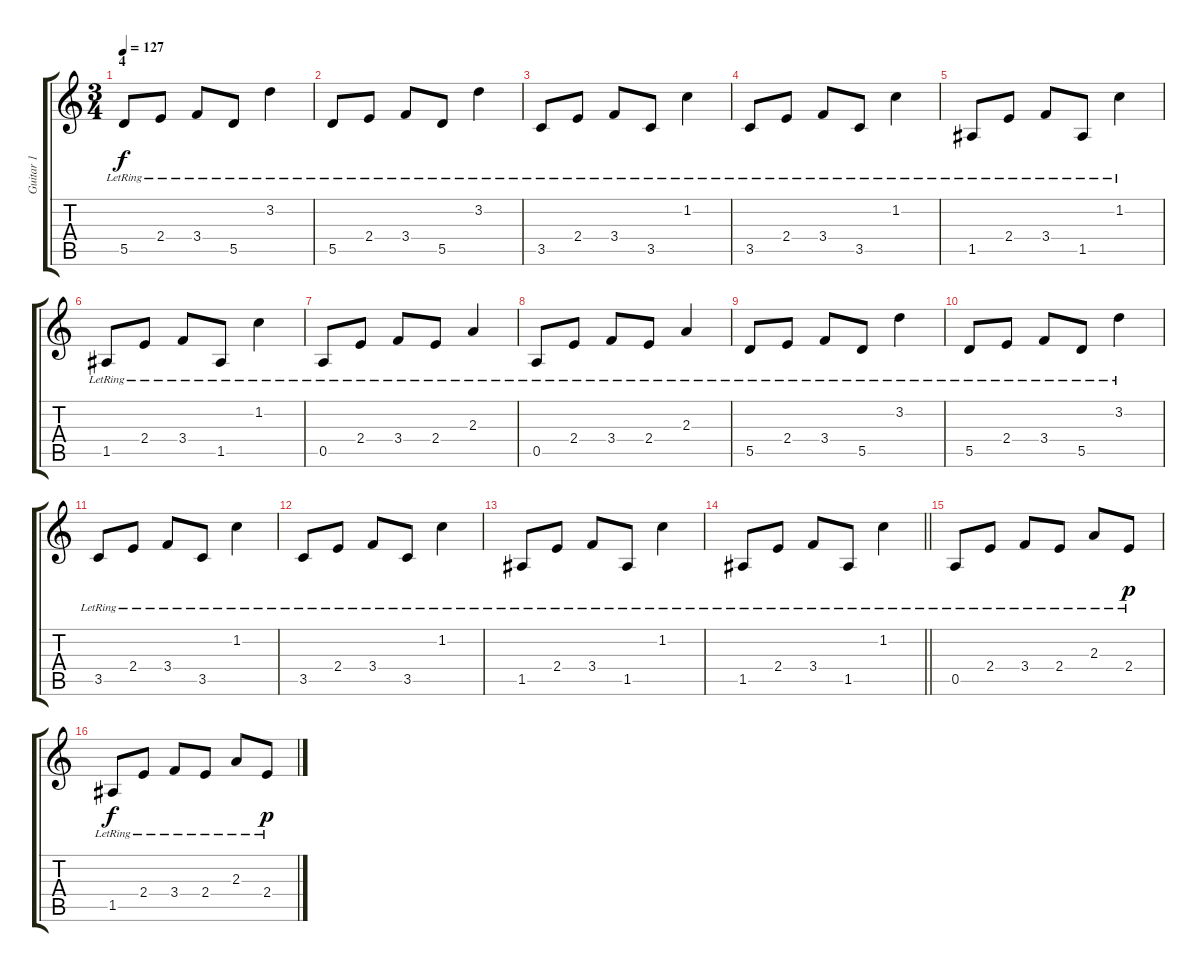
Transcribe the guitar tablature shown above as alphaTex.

\track ("Guitar 1" "Guitar 1") {instrument acousticguitarsteel}
\staff {score tabs}
\tuning (E4 B3 G3 D3 A2 E2) {hide}
\ts (3 4)
\section ("" "4")
\tempo 127
\clef g2
\ks c
5.5{lr}.8{dy f} 2.4{lr}.8 3.4{lr}.8 5.5{lr}.8 3.2{lr}.4 |
5.5{lr}.8 2.4{lr}.8 3.4{lr}.8 5.5{lr}.8 3.2{lr}.4 |
3.5{lr}.8 2.4{lr}.8 3.4{lr}.8 3.5{lr}.8 1.2{lr}.4 |
3.5{lr}.8 2.4{lr}.8 3.4{lr}.8 3.5{lr}.8 1.2{lr}.4 |
1.5{lr}.8 2.4{lr}.8 3.4{lr}.8 1.5{lr}.8 1.2{lr}.4 |
1.5{lr}.8 2.4{lr}.8 3.4{lr}.8 1.5{lr}.8 1.2{lr}.4 |
0.5{lr}.8 2.4{lr}.8 3.4{lr}.8 2.4{lr}.8 2.3{lr}.4 |
0.5{lr}.8 2.4{lr}.8 3.4{lr}.8 2.4{lr}.8 2.3{lr}.4 |
5.5{lr}.8 2.4{lr}.8 3.4{lr}.8 5.5{lr}.8 3.2{lr}.4 |
5.5{lr}.8 2.4{lr}.8 3.4{lr}.8 5.5{lr}.8 3.2{lr}.4 |
3.5{lr}.8 2.4{lr}.8 3.4{lr}.8 3.5{lr}.8 1.2{lr}.4 |
3.5{lr}.8 2.4{lr}.8 3.4{lr}.8 3.5{lr}.8 1.2{lr}.4 |
1.5{lr}.8 2.4{lr}.8 3.4{lr}.8 1.5{lr}.8 1.2{lr}.4 |
\barLineRight lightlight
1.5{lr}.8 2.4{lr}.8 3.4{lr}.8 1.5{lr}.8 1.2{lr}.4 |
\section ("" "")
0.5{lr}.8{volume 11} 2.4{lr}.8 3.4{lr}.8 2.4{lr}.8 2.3{lr}.8 2.4{lr}.8{dy p} |
1.5{lr}.8{dy f} 2.4{lr}.8 3.4{lr}.8 2.4{lr}.8 2.3{lr}.8 2.4{lr}.8{dy p}
